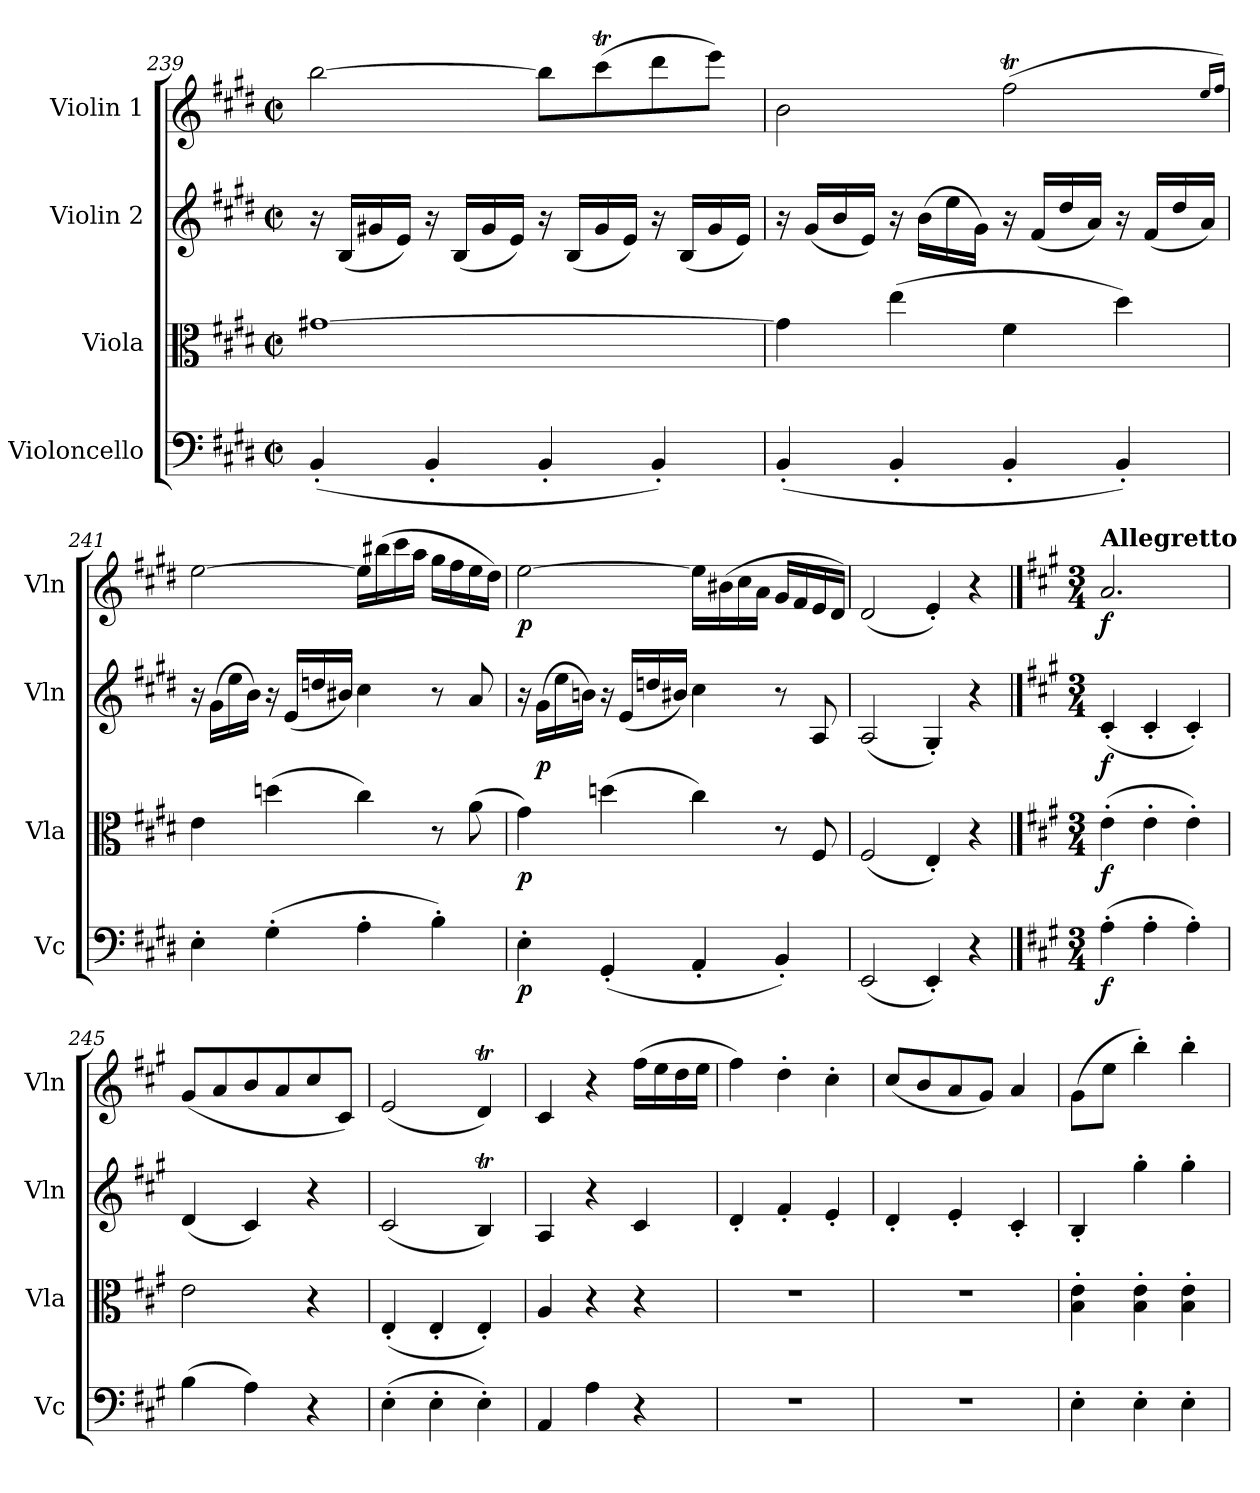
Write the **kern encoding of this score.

**kern	**dynam	**kern	**dynam	**kern	**dynam	**kern	**dynam
*part4	*part4	*part3	*part3	*part2	*part2	*part1	*part1
*staff4	*staff4	*staff3	*staff3	*staff2	*staff2	*staff1	*staff1
*I"Violoncello	*	*I"Viola	*	*I"Violin 2	*	*I"Violin 1	*
*I'Vc	*	*I'Vla	*	*I'Vln	*	*I'Vln	*
*clefF4	*	*clefC3	*	*clefG2	*	*clefG2	*
*k[f#c#g#d#]	*	*k[f#c#g#d#]	*	*k[f#c#g#d#]	*	*k[f#c#g#d#]	*
*M2/2	*	*M2/2	*	*M2/2	*	*M2/2	*
*met(c|)	*	*met(c|)	*	*met(c|)	*	*met(c|)	*
=239	=239	=239	=239	=239	=239	=239	=239
(<4BB'/	.	[1g#X	.	16r	.	[2bb\	.
.	.	.	.	(<16B/LL	.	.	.
.	.	.	.	16g#X/	.	.	.
.	.	.	.	16e/JJ)	.	.	.
4BB'/	.	.	.	16r	.	.	.
.	.	.	.	(<16B/LL	.	.	.
.	.	.	.	16g#/	.	.	.
.	.	.	.	16e/JJ)	.	.	.
4BB'/	.	.	.	16r	.	8bb\L]	.
.	.	.	.	(<16B/LL	.	.	.
.	.	.	.	16g#/	.	(>8ccc#T\	.
.	.	.	.	16e/JJ)	.	.	.
4BB'/)	.	.	.	16r	.	8ddd#\	.
.	.	.	.	(<16B/LL	.	.	.
.	.	.	.	16g#/	.	8eee\J)	.
.	.	.	.	16e/JJ)	.	.	.
!!LO:LB:g=z
=240	=240	=240	=240	=240	=240	=240	=240
(<4BB'/	.	4g#\]	.	16r	.	2b\	.
.	.	.	.	(<16g#/LL	.	.	.
.	.	.	.	16b/	.	.	.
.	.	.	.	16e/JJ)	.	.	.
4BB'/	.	(>4ee\	.	16r	.	.	.
.	.	.	.	(>16b\LL	.	.	.
.	.	.	.	16ee\	.	.	.
.	.	.	.	16g#\JJ)	.	.	.
4BB'/	.	4f#\	.	16r	.	(>2ff#T\	.
.	.	.	.	(<16f#/LL	.	.	.
.	.	.	.	16dd#/	.	.	.
.	.	.	.	16a/JJ)	.	.	.
4BB'/)	.	4dd#\)	.	16r	.	.	.
.	.	.	.	(<16f#/LL	.	.	.
.	.	.	.	16dd#/	.	.	.
.	.	.	.	16a/JJ)	.	.	.
.	.	.	.	.	.	16qee/LL	.
.	.	.	.	.	.	16qff#/JJ)	.
=241	=241	=241	=241	=241	=241	=241	=241
4E'\	.	4e\	.	16r	.	[2ee\	.
.	.	.	.	(>16g#\LL	.	.	.
.	.	.	.	16ee\	.	.	.
.	.	.	.	16b\JJ)	.	.	.
(>4G#'\	.	(>4ddn\	.	16r	.	.	.
.	.	.	.	(<16e/LL	.	.	.
.	.	.	.	16ddn/	.	.	.
.	.	.	.	16b#X/JJ)	.	.	.
4A'\	.	4cc#\)	.	4cc#\	.	16ee\LL]	.
.	.	.	.	.	.	(>16bb#X\	.
.	.	.	.	.	.	16ccc#\	.
.	.	.	.	.	.	16aa\JJ	.
4B'\)	.	8r	.	8r	.	16gg#\LL	.
.	.	.	.	.	.	16ff#\	.
.	.	(>8a\	.	8a/	.	16ee\	.
.	.	.	.	.	.	16dd#\JJ)	.
=242	=242	=242	=242	=242	=242	=242	=242
!	!LO:DY:b	!	!LO:DY:b	!	!	!	!LO:DY:b
4E'\	p	4g#\)	p	16r	.	[2ee\	p
!	!	!	!	!	!LO:DY:b	!	!
.	.	.	.	(>16g#\LL	p	.	.
.	.	.	.	16ee\	.	.	.
.	.	.	.	16bn\JJ)	.	.	.
(<4GG#'/	.	(>4ddn\	.	16r	.	.	.
.	.	.	.	(<16e/LL	.	.	.
.	.	.	.	16ddn/	.	.	.
.	.	.	.	16b#X/JJ)	.	.	.
4AA'/	.	4cc#\)	.	4cc#\	.	16ee\LL]	.
.	.	.	.	.	.	(>16b#X\	.
.	.	.	.	.	.	16cc#\	.
.	.	.	.	.	.	16a\JJ	.
4BB'/)	.	8r	.	8r	.	16g#/LL	.
.	.	.	.	.	.	16f#/	.
.	.	8F#/	.	8A/	.	16e/	.
.	.	.	.	.	.	16d#/JJ)	.
=243	=243	=243	=243	=243	=243	=243	=243
(<2EE/	.	(<2F#/	.	(<2A/	.	(<2d#/	.
4EE'/)	.	4E'/)	.	4G#'/)	.	4e'/)	.
4r	.	4r	.	4r	.	4r	.
!!LO:PB:g=z
==244	==244	==244	==244	==244	==244	==244	==244
*k[f#c#g#]	*	*k[f#c#g#]	*	*k[f#c#g#]	*	*k[f#c#g#]	*
*M3/4	*	*M3/4	*	*M3/4	*	*M3/4	*
!	!	!	!	!	!	!LO:TX:a:B:t=Allegretto	!
!	!LO:DY:b	!	!LO:DY:b	!	!LO:DY:b	!	!LO:DY:b
(>4A'\	f	(>4e'\	f	(<4c#'/	f	2.a/	f
4A'\	.	4e'\	.	4c#'/	.	.	.
4A'\)	.	4e'\)	.	4c#'/)	.	.	.
=245	=245	=245	=245	=245	=245	=245	=245
(>4B\	.	2e\	.	(<4d/	.	(<8g#/L	.
.	.	.	.	.	.	8a/	.
4A\)	.	.	.	4c#/)	.	8b/	.
.	.	.	.	.	.	8a/	.
4r	.	4r	.	4r	.	8cc#/	.
.	.	.	.	.	.	8c#/J)	.
=246	=246	=246	=246	=246	=246	=246	=246
(>4E'\	.	(<4E'/	.	(<2c#/	.	(<2e/	.
4E'\	.	4E'/	.	.	.	.	.
4E'\)	.	4E'/)	.	4BT/)	.	4dT/)	.
=247	=247	=247	=247	=247	=247	=247	=247
4AA/	.	4A/	.	4A/	.	4c#/	.
4A\	.	4r	.	4r	.	4r	.
4r	.	4r	.	4c#/	.	(>16ff#\LL	.
.	.	.	.	.	.	16ee\	.
.	.	.	.	.	.	16dd\	.
.	.	.	.	.	.	16ee\JJ	.
=248	=248	=248	=248	=248	=248	=248	=248
2.r	.	2.r	.	4d'/	.	4ff#\)	.
.	.	.	.	4f#'/	.	4dd'\	.
.	.	.	.	4e'/	.	4cc#'\	.
=249	=249	=249	=249	=249	=249	=249	=249
2.r	.	2.r	.	4d'/	.	(<8cc#/L	.
.	.	.	.	.	.	8b/	.
.	.	.	.	4e'/	.	8a/	.
.	.	.	.	.	.	8g#/J)	.
.	.	.	.	4c#'/	.	4a/	.
!!LO:LB:g=z
=250	=250	=250	=250	=250	=250	=250	=250
4E'\	.	4B\' 4e\'	.	4B'/	.	(>8g#\L	.
.	.	.	.	.	.	8ee\J	.
4E'\	.	4B\' 4e\'	.	4gg#'\	.	4bb'\)	.
4E'\	.	4B\' 4e\'	.	4gg#'\	.	4bb'\	.
=	=	=	=	=	=	=	=
*-	*-	*-	*-	*-	*-	*-	*-
